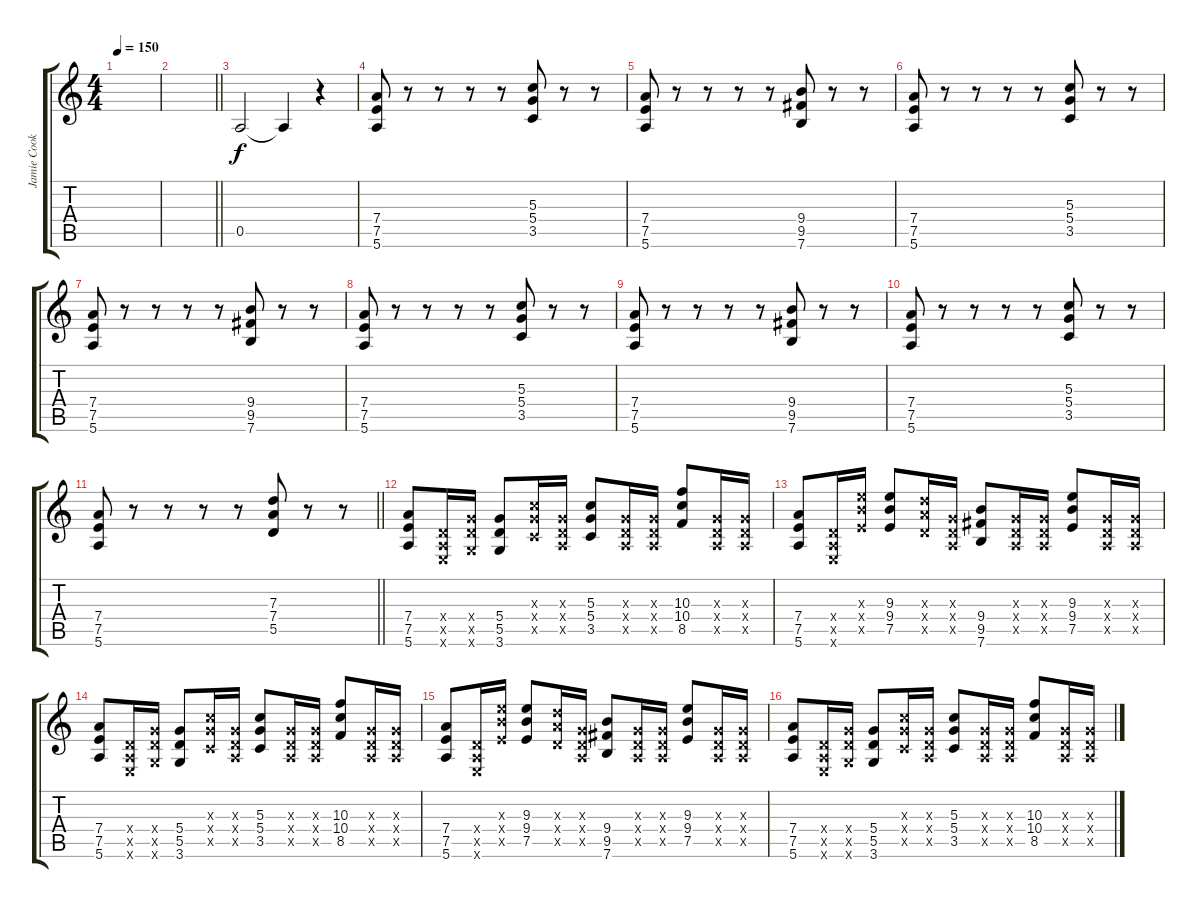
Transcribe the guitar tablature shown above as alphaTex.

\track ("Jamie Cook" "Jamie Cook") {instrument distortionguitar}
\staff {score tabs}
\tuning (E4 B3 G3 D3 A2 E2) {hide}
\ts (4 4)
\tempo 150
\clef g2
\ks c
|
\barLineRight lightlight
|
\section ("" "")
0.5.2{instrument electricguitarclean} 0.5{t}.4 r.4 |
(7.4 7.5 5.6).8 r.8 r.8 r.8 r.8 (5.3 5.4 3.5).8 r.8 r.8 |
(7.4 7.5 5.6).8 r.8 r.8 r.8 r.8 (9.4 9.5 7.6).8 r.8 r.8 |
(7.4 7.5 5.6).8 r.8 r.8 r.8 r.8 (5.3 5.4 3.5).8 r.8 r.8 |
(7.4 7.5 5.6).8 r.8 r.8 r.8 r.8 (9.4 9.5 7.6).8 r.8 r.8 |
(7.4 7.5 5.6).8 r.8 r.8 r.8 r.8 (5.3 5.4 3.5).8 r.8 r.8 |
(7.4 7.5 5.6).8 r.8 r.8 r.8 r.8 (9.4 9.5 7.6).8 r.8 r.8 |
(7.4 7.5 5.6).8 r.8 r.8 r.8 r.8 (5.3 5.4 3.5).8 r.8 r.8 |
\barLineRight lightlight
(7.4 7.5 5.6).8 r.8 r.8 r.8 r.8 (7.3 7.4 5.5).8 r.8 r.8 |
\section ("" "")
(7.4 7.5 5.6).8{instrument electricguitarclean} (0.4{x} 0.5{x} 0.6{x}).16 (5.4{x} 5.5{x} 3.6{x}).16 (5.4 5.5 3.6).8 (5.3{x} 5.4{x} 3.5{x}).16 (0.3{x} 0.4{x} 0.5{x}).16 (5.3 5.4 3.5).8 (0.3{x} 0.4{x} 0.5{x}).16 (0.3{x} 0.4{x} 0.5{x}).16 (10.3 10.4 8.5).8 (0.3{x} 0.4{x} 0.5{x}).16 (0.3{x} 0.4{x} 0.5{x}).16 |
(7.4 7.5 5.6).8 (0.4{x} 0.5{x} 0.6{x}).16 (9.3{x} 9.4{x} 7.5{x}).16 (9.3 9.4 7.5).8 (7.3{x} 7.4{x} 5.5{x}).16 (0.3{x} 0.4{x} 0.5{x}).16 (9.4 9.5 7.6).8 (0.3{x} 0.4{x} 0.5{x}).16 (0.3{x} 0.4{x} 0.5{x}).16 (9.3 9.4 7.5).8 (0.3{x} 0.4{x} 0.5{x}).16 (0.3{x} 0.4{x} 0.5{x}).16 |
(7.4 7.5 5.6).8 (0.4{x} 0.5{x} 0.6{x}).16 (5.4{x} 5.5{x} 3.6{x}).16 (5.4 5.5 3.6).8 (5.3{x} 5.4{x} 3.5{x}).16 (0.3{x} 0.4{x} 0.5{x}).16 (5.3 5.4 3.5).8 (0.3{x} 0.4{x} 0.5{x}).16 (0.3{x} 0.4{x} 0.5{x}).16 (10.3 10.4 8.5).8 (0.3{x} 0.4{x} 0.5{x}).16 (0.3{x} 0.4{x} 0.5{x}).16 |
(7.4 7.5 5.6).8 (0.4{x} 0.5{x} 0.6{x}).16 (9.3{x} 9.4{x} 7.5{x}).16 (9.3 9.4 7.5).8 (7.3{x} 7.4{x} 5.5{x}).16 (0.3{x} 0.4{x} 0.5{x}).16 (9.4 9.5 7.6).8 (0.3{x} 0.4{x} 0.5{x}).16 (0.3{x} 0.4{x} 0.5{x}).16 (9.3 9.4 7.5).8 (0.3{x} 0.4{x} 0.5{x}).16 (0.3{x} 0.4{x} 0.5{x}).16 |
(7.4 7.5 5.6).8 (0.4{x} 0.5{x} 0.6{x}).16 (5.4{x} 5.5{x} 3.6{x}).16 (5.4 5.5 3.6).8 (5.3{x} 5.4{x} 3.5{x}).16 (0.3{x} 0.4{x} 0.5{x}).16 (5.3 5.4 3.5).8 (0.3{x} 0.4{x} 0.5{x}).16 (0.3{x} 0.4{x} 0.5{x}).16 (10.3 10.4 8.5).8 (0.3{x} 0.4{x} 0.5{x}).16 (0.3{x} 0.4{x} 0.5{x}).16
